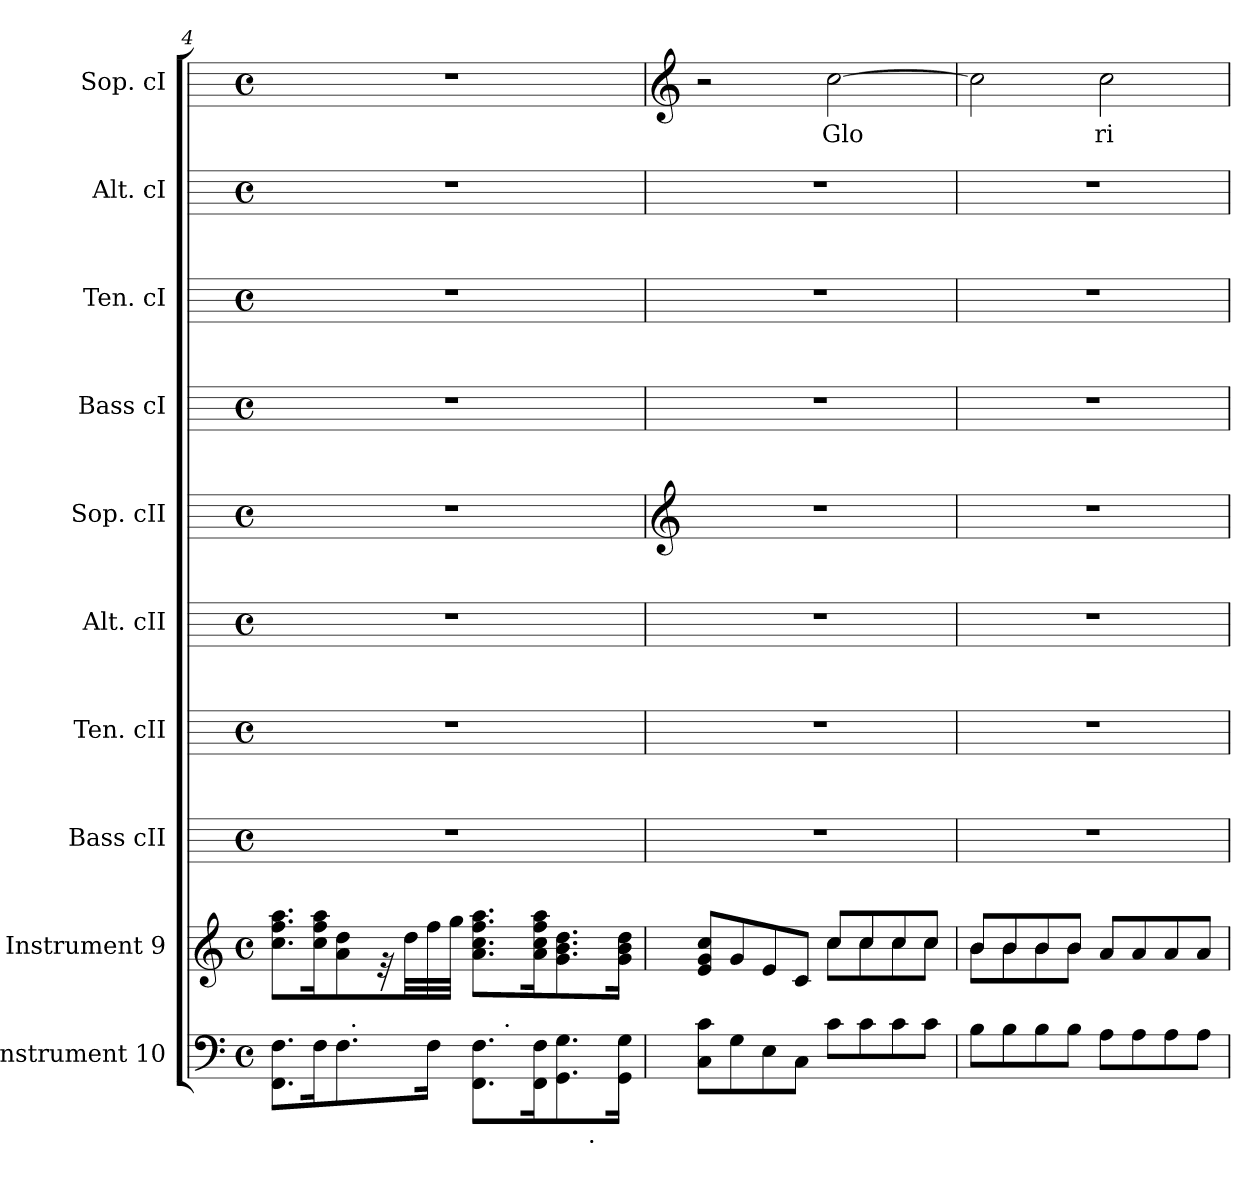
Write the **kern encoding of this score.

**kern	**kern	**kern	**kern	**kern	**kern	**kern	**kern	**kern	**kern	**text
*part10	*part9	*part8	*part7	*part6	*part5	*part4	*part3	*part2	*part1	*part1
*staff10	*staff9	*staff8	*staff7	*staff6	*staff5	*staff4	*staff3	*staff2	*staff1	*staff1
*I"Instrument 10	*I"Instrument 9	*I"Bass cII	*I"Ten. cII	*I"Alt. cII	*I"Sop. cII	*I"Bass cI	*I"Ten. cI	*I"Alt. cI	*I"Sop. cI	*
*	*	*I'Bass cII	*I'Ten. cII	*I'Alt. cII	*I'Sop. cII	*I'Bass cI	*I'Ten. cI	*I'Alt. cI	*I'Sop. cI	*
*clefF4	*clefG2	*	*	*	*	*	*	*	*	*
*k[]	*k[]	*k[]	*k[]	*k[]	*k[]	*k[]	*k[]	*k[]	*k[]	*
*C:	*C:	*C:	*C:	*C:	*C:	*C:	*C:	*C:	*C:	*
*M4/4	*M4/4	*M4/4	*M4/4	*M4/4	*M4/4	*M4/4	*M4/4	*M4/4	*M4/4	*
*met(c)	*met(c)	*met(c)	*met(c)	*met(c)	*met(c)	*met(c)	*met(c)	*met(c)	*met(c)	*
=4	=4	=4	=4	=4	=4	=4	=4	=4	=4	=4
*^	*	*	*	*	*	*	*	*	*	*
*	*^	*	*	*	*	*	*	*	*	*	*
8.F\ 8.FF\L	4ryy	2ryy	8.aa\ 8.ff\ 8.cc\L	1r	1r	1r	1r	1r	1r	1r	1r	.
16F\	.	.	16aa\ 16ff\ 16cc\	.	.	.	.	.	.	.	.	.
8.F\	32ryy	.	8dd\ 8a\	.	.	.	.	.	.	.	.	.
!	!LO:TX:a:t=.	!	!	!	!	!	!	!	!	!	!	!
.	2ryy	.	.	.	.	.	.	.	.	.	.	.
.	.	.	32re	.	.	.	.	.	.	.	.	.
.	.	.	32dd\	.	.	.	.	.	.	.	.	.
16F\J	.	.	32ff\	.	.	.	.	.	.	.	.	.
.	.	.	32gg\J	.	.	.	.	.	.	.	.	.
8.F\ 8.FF\L	.	16ryy	8.aa\ 8.ff\ 8.cc\ 8.a\L	.	.	.	.	.	.	.	.	.
.	.	64ryy	.	.	.	.	.	.	.	.	.	.
!	!	!LO:TX:a:t=.	!	!	!	!	!	!	!	!	!	!
.	.	4ryy	.	.	.	.	.	.	.	.	.	.
16F\ 16FF\	.	.	16aa\ 16ff\ 16cc\ 16a\	.	.	.	.	.	.	.	.	.
8.G\ 8.GG\	.	.	8.dd\ 8.b\ 8.g\	.	.	.	.	.	.	.	.	.
.	8..ryy	.	.	.	.	.	.	.	.	.	.	.
!	!	!LO:TX:b:t=.	!	!	!	!	!	!	!	!	!	!
.	.	8ryy	.	.	.	.	.	.	.	.	.	.
16G\ 16GG\J	.	.	16dd\ 16b\ 16g\J	.	.	.	.	.	.	.	.	.
.	.	32.ryy	.	.	.	.	.	.	.	.	.	.
*v	*v	*v	*	*	*	*	*	*	*	*	*	*
!!LO:LB:g=z
=5	=5	=5	=5	=5	=5	=5	=5	=5	=5	=5
*	*	*	*	*	*clefG2	*	*	*	*clefG2	*
*	*^	*	*	*	*	*	*	*	*	*
8c\ 8C\L	8cc/ 8e/ 8g/L	2ryy	1r	1r	1r	1r	1r	1r	1r	2r	.
8G\	8g/	.	.	.	.	.	.	.	.	.	.
8E\	8e/	.	.	.	.	.	.	.	.	.	.
8C\J	8c/J	.	.	.	.	.	.	.	.	.	.
!	!	!	!	!	!	!	!	!	!	!	!LO:LY:b:cj
8c\L	8cc/L	8cc\L	.	.	.	.	.	.	.	[>2cc\	Glo-
8c\	8cc/	8cc\	.	.	.	.	.	.	.	.	.
8c\	8cc/	8cc\	.	.	.	.	.	.	.	.	.
8c\J	8cc/J	8cc\J	.	.	.	.	.	.	.	.	.
=6	=6	=6	=6	=6	=6	=6	=6	=6	=6	=6	=6
!	!	!	!	!	!	!	!	!	!	!	!LO:LY:b:cj
8B\L	8b/L	8b\L	1r	1r	1r	1r	1r	1r	1r	2cc\]	--
8B\	8b/	8b\	.	.	.	.	.	.	.	.	.
8B\	8b/	8b\	.	.	.	.	.	.	.	.	.
8B\J	8b/J	8b\J	.	.	.	.	.	.	.	.	.
!	!	!	!	!	!	!	!	!	!	!	!LO:LY:b:cj
8A\L	8a/L	2ryy	.	.	.	.	.	.	.	2cc\	-ri-
8A\	8a/	.	.	.	.	.	.	.	.	.	.
8A\	8a/	.	.	.	.	.	.	.	.	.	.
8A\J	8a/J	.	.	.	.	.	.	.	.	.	.
*	*v	*v	*	*	*	*	*	*	*	*	*
=	=	=	=	=	=	=	=	=	=	=
*-	*-	*-	*-	*-	*-	*-	*-	*-	*-	*-
